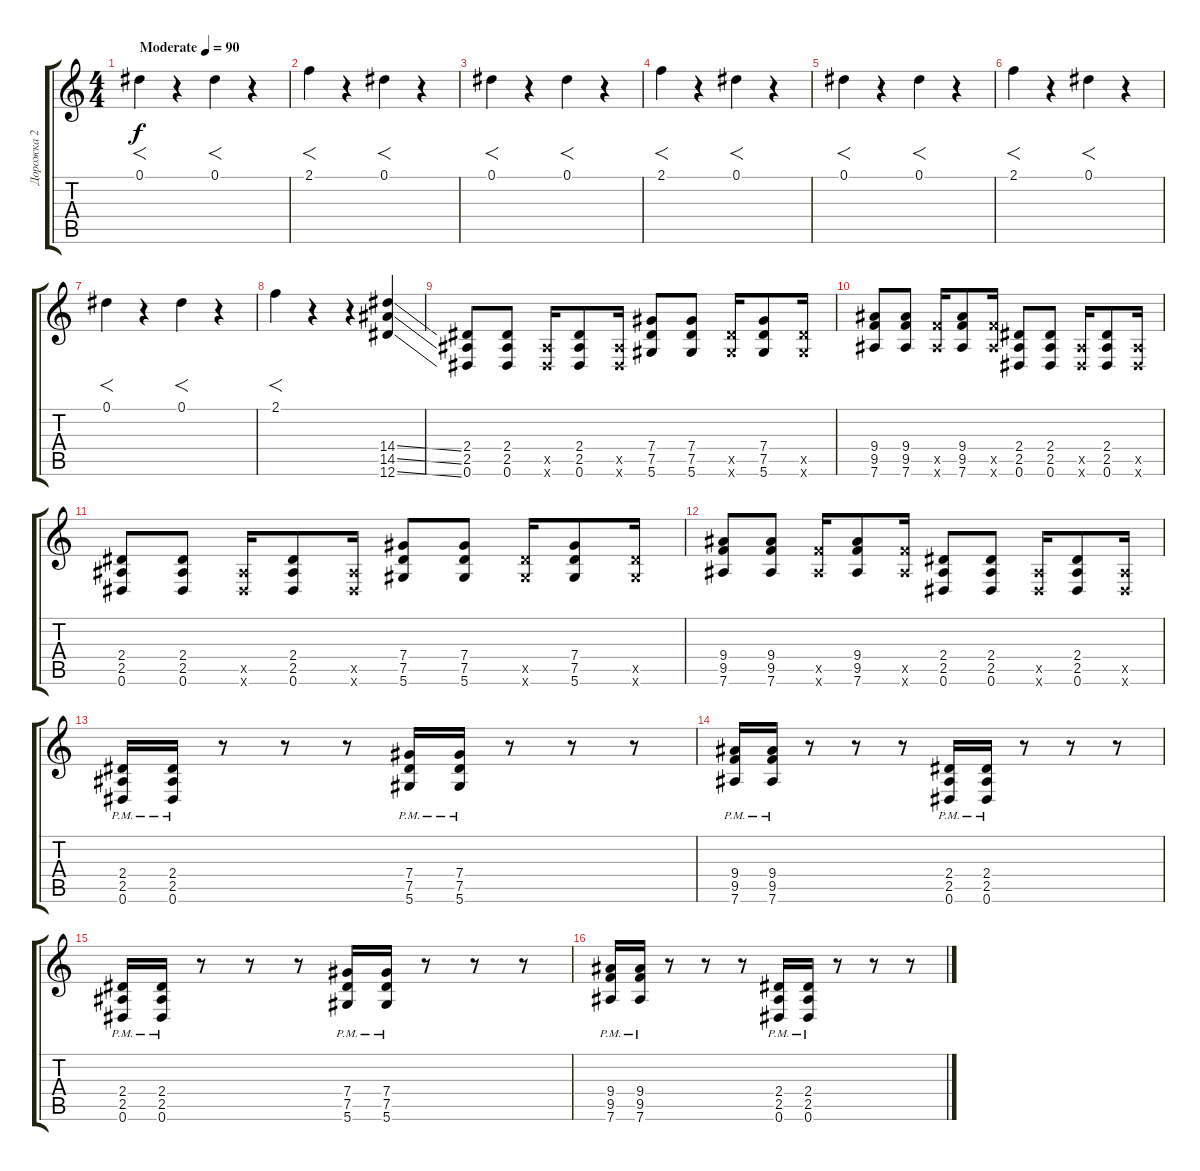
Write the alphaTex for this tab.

\track ("Дорожка 2" "Дорожка 2") {instrument overdrivenguitar}
\staff {score tabs}
\tuning (Eb4 Bb3 Gb3 Db3 Ab2 Eb2) {hide}
\ts (4 4)
\tempo (90 "Moderate")
\clef g2
\ks c
0.1.4{f dy f instrument overdrivenguitar} r.4 0.1.4{f} r.4 |
2.1.4{f} r.4 0.1.4{f} r.4 |
0.1.4{f} r.4 0.1.4{f} r.4 |
2.1.4{f} r.4 0.1.4{f} r.4 |
0.1.4{f} r.4 0.1.4{f} r.4 |
2.1.4{f} r.4 0.1.4{f} r.4 |
0.1.4{f} r.4 0.1.4{f} r.4 |
2.1.4{f} r.4 r.4 (14.4{ss} 14.5{ss} 12.6{ss}).4 |
(2.4 2.5 0.6).8 (2.4 2.5 0.6).8 (2.5{x} 0.6{x}).16 (2.4 2.5 0.6).8 (2.5{x} 0.6{x}).16 (7.4 7.5 5.6).8 (7.4 7.5 5.6).8 (7.5{x} 5.6{x}).16 (7.4 7.5 5.6).8 (7.5{x} 5.6{x}).16 |
(9.4 9.5 7.6).8 (9.4 9.5 7.6).8 (9.5{x} 7.6{x}).16 (9.4 9.5 7.6).8 (9.5{x} 7.6{x}).16 (2.4 2.5 0.6).8 (2.4 2.5 0.6).8 (2.5{x} 0.6{x}).16 (2.4 2.5 0.6).8 (2.5{x} 0.6{x}).16 |
(2.4 2.5 0.6).8 (2.4 2.5 0.6).8 (2.5{x} 0.6{x}).16 (2.4 2.5 0.6).8 (2.5{x} 0.6{x}).16 (7.4 7.5 5.6).8 (7.4 7.5 5.6).8 (7.5{x} 5.6{x}).16 (7.4 7.5 5.6).8 (7.5{x} 5.6{x}).16 |
(9.4 9.5 7.6).8 (9.4 9.5 7.6).8 (9.5{x} 7.6{x}).16 (9.4 9.5 7.6).8 (9.5{x} 7.6{x}).16 (2.4 2.5 0.6).8 (2.4 2.5 0.6).8 (2.5{x} 0.6{x}).16 (2.4 2.5 0.6).8 (2.5{x} 0.6{x}).16 |
(2.4 2.5{pm} 0.6{pm}).16 (2.4 2.5{pm} 0.6{pm}).16 r.8 r.8 r.8 (7.4 7.5{pm} 5.6{pm}).16 (7.4 7.5{pm} 5.6{pm}).16 r.8 r.8 r.8 |
(9.4 9.5{pm} 7.6{pm}).16 (9.4 9.5{pm} 7.6{pm}).16 r.8 r.8 r.8 (2.4 2.5{pm} 0.6{pm}).16 (2.4 2.5{pm} 0.6{pm}).16 r.8 r.8 r.8 |
(2.4 2.5{pm} 0.6{pm}).16 (2.4 2.5{pm} 0.6{pm}).16 r.8 r.8 r.8 (7.4 7.5{pm} 5.6{pm}).16 (7.4 7.5{pm} 5.6{pm}).16 r.8 r.8 r.8 |
(9.4 9.5{pm} 7.6{pm}).16 (9.4 9.5{pm} 7.6{pm}).16 r.8 r.8 r.8 (2.4 2.5{pm} 0.6{pm}).16 (2.4 2.5{pm} 0.6{pm}).16 r.8 r.8 r.8
